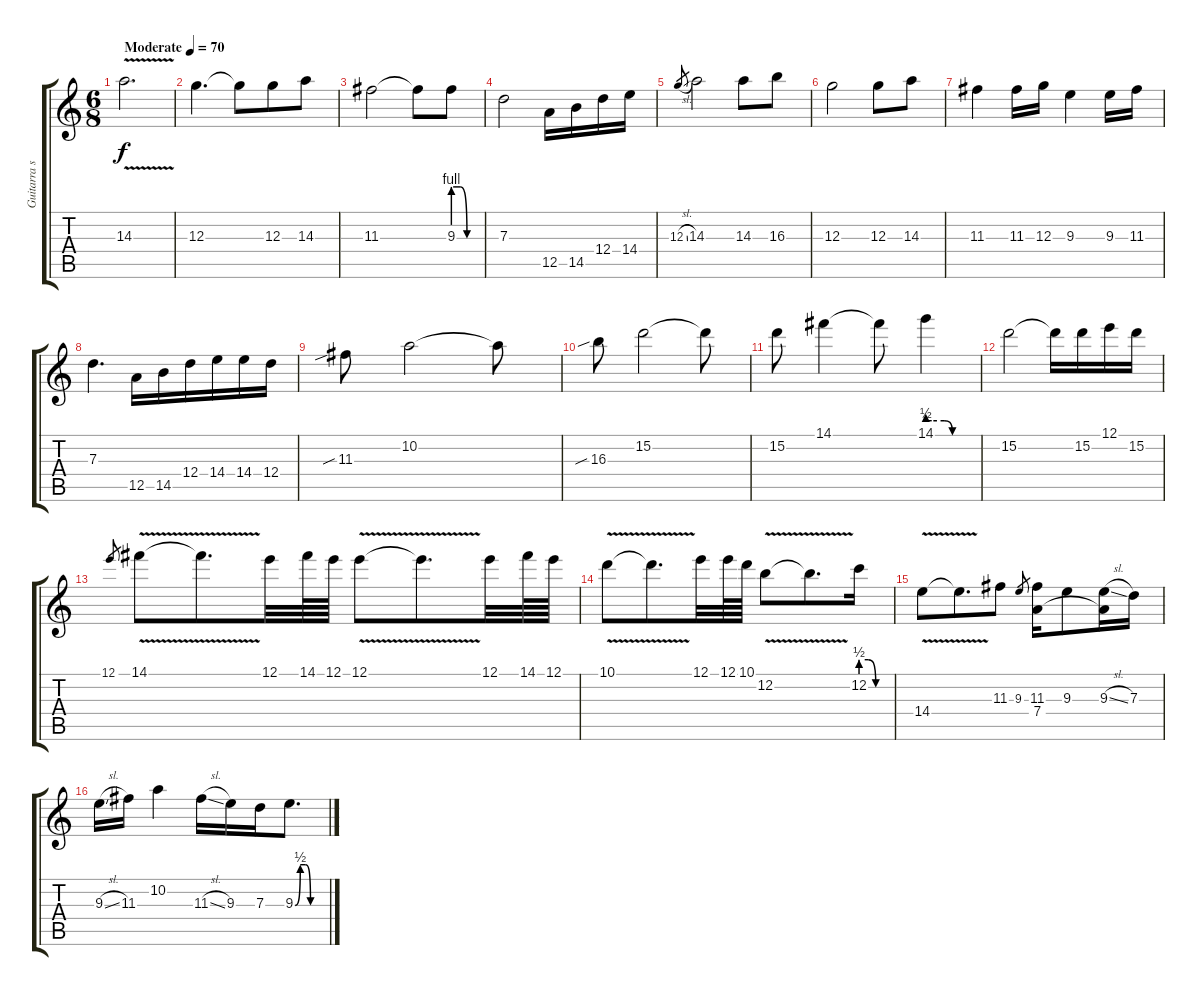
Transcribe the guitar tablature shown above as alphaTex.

\track ("Guitarra solo." "Guitarra s") {instrument distortionguitar}
\staff {score tabs}
\tuning (E4 B3 G3 D3 A2 E2) {hide}
\ts (6 8)
\tempo (70 "Moderate")
\clef g2
\ks c
14.3{v}.2{d dy f instrument distortionguitar} |
12.3.4{d} 12.3{t}.8 12.3.8 14.3.8 |
11.3.2 11.3{t}.8 9.3{be (custom 0 4 15 4 30 0 60 0)}.8 |
7.3.2 12.5.16 14.5.16 12.4.16 14.4.16 |
12.3{sl}.8{gr} 14.3.2 14.3.8 16.3.8 |
12.3.2 12.3.8 14.3.8 |
11.3.4 11.3.16 12.3.16 9.3.4 9.3.16 11.3.16 |
7.3.4{d} 12.5.16 14.5.16 12.4.16 14.4.16 14.4.16 12.4.16 |
11.3{sib}.8 10.2.2 10.2{t}.8 |
16.3{sib}.8 15.2.2 15.2{t}.8 |
15.2.8 14.1.4 14.1{t}.8 14.1{be (custom 0 2 5 2 20 2 30 0 60 0)}.4 |
15.2.2 15.2{t}.16 15.2.16 12.1.16 15.2.16 |
12.1.8{gr} 14.1{v}.8 14.1{t}.8{d} 12.1.32 14.1.64 12.1.64 12.1{v}.8 12.1{t}.8{d} 12.1.32 14.1.64 12.1.64 |
10.1{v}.8 10.1{t}.8{d} 12.1.32 12.1.64 10.1.64 12.2{v}.8 12.2{t}.8{d} 12.2{be (custom 0 2 15 2 30 0 60 0)}.16 |
14.4{v}.8 14.4{t}.8{d} 11.3.8 9.3.8{gr} (11.3 7.4).16 9.3.8 (9.3{sl} 7.4{t}).16 7.3.16 |
9.3{sl}.16 11.3.16 10.2.4 11.3{sl}.16 9.3.16 7.3.16 9.3{be (custom 0 0 10 2 20 2 30 0 60 0)}.8{d}
